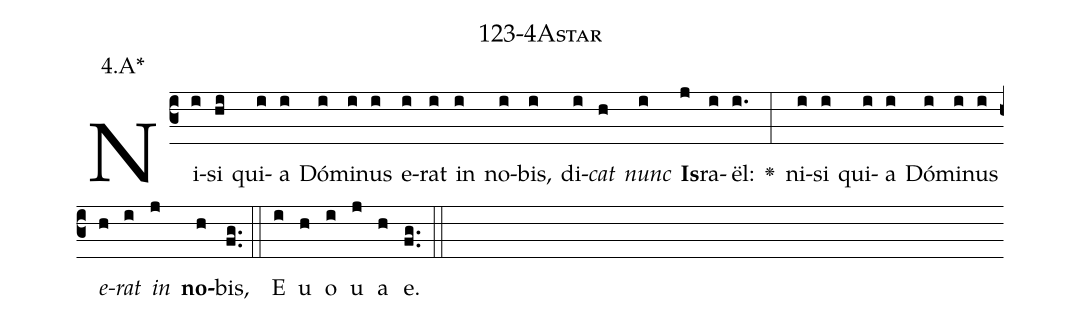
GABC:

name: 123-4Astar;
annotation: 4.A*;
%%
(c3)Ni(i)si(hi) qui(i)a(i) Dó(i)mi(i)nus(i) e(i)rat(i) in(i) no(i)bis,(i) di(i)<i>cat</i>(h) <i>nunc</i>(i) <b>Is</b>(j)ra(i)ël:(i.) <v>\greheightstar</v>(:) ni(i)si(i) qui(i)a(i) Dó(i)mi(i)nus(i) <i>e</i>(h)<i>rat</i>(i) <i>in</i>(j) <b>no</b>(h)bis,(fg..) (::) E(i) u(h) o(i) u(j) a(h) e.(fg..) (::)
